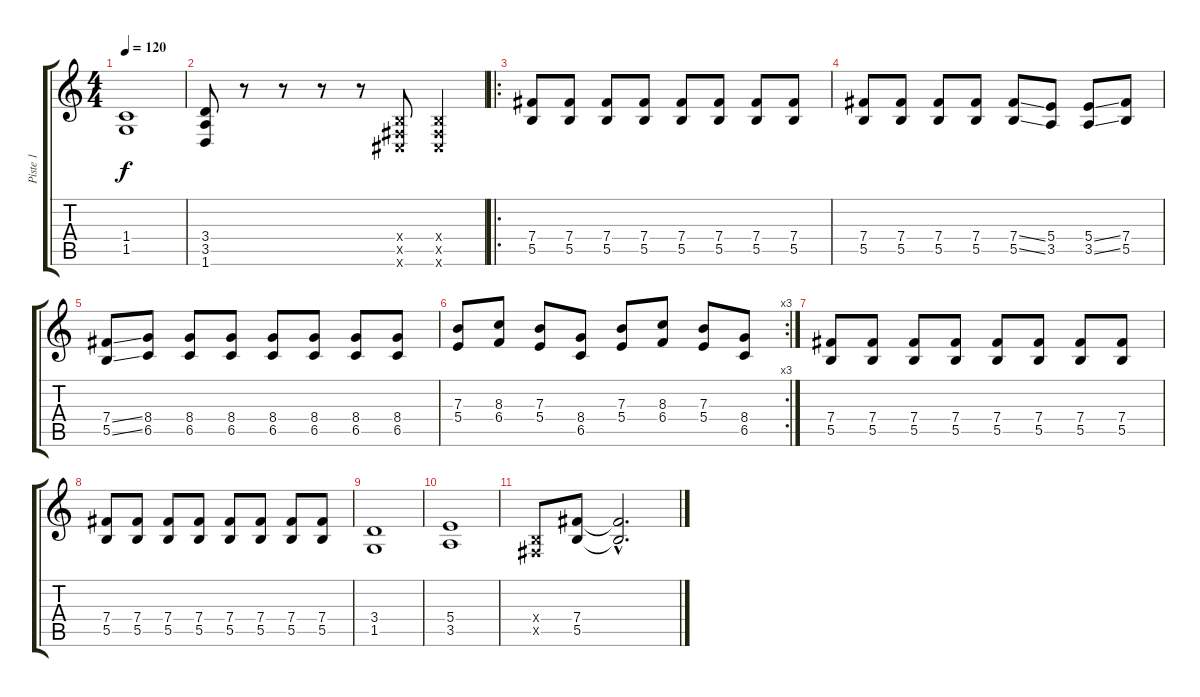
\track ("Piste 1" "Piste 1") {instrument overdrivenguitar}
\staff {score tabs}
\tuning (Db4 Ab3 E3 B2 Gb2 Db2) {hide}
\ts (4 4)
\tempo 120
\clef g2
\ks c
(1.4 1.5).1{dy f} |
(3.4 3.5 1.6).8 r.8 r.8 r.8 r.8 (0.4{x} 0.5{x} 0.6{x}).8 (0.4{x} 0.5{x} 0.6{x}).4 |
\ro
(7.4 5.5).8{volume 13} (7.4 5.5).8 (7.4 5.5).8 (7.4 5.5).8 (7.4 5.5).8 (7.4 5.5).8 (7.4 5.5).8 (7.4 5.5).8 |
(7.4 5.5).8 (7.4 5.5).8 (7.4 5.5).8 (7.4 5.5).8 (7.4{ss} 5.5{ss}).8 (5.4 3.5).8 (5.4{ss} 3.5{ss}).8 (7.4 5.5).8 |
(7.4{ss} 5.5{ss}).8 (8.4 6.5).8 (8.4 6.5).8 (8.4 6.5).8 (8.4 6.5).8 (8.4 6.5).8 (8.4 6.5).8 (8.4 6.5).8 |
\rc 3
(7.3 5.4).8 (8.3 6.4).8 (7.3 5.4).8 (8.4 6.5).8 (7.3 5.4).8 (8.3 6.4).8 (7.3 5.4).8 (8.4 6.5).8 |
(7.4 5.5).8 (7.4 5.5).8 (7.4 5.5).8 (7.4 5.5).8 (7.4 5.5).8 (7.4 5.5).8 (7.4 5.5).8 (7.4 5.5).8 |
(7.4 5.5).8 (7.4 5.5).8 (7.4 5.5).8 (7.4 5.5).8 (7.4 5.5).8 (7.4 5.5).8 (7.4 5.5).8 (7.4 5.5).8 |
(3.4 1.5).1 |
(5.4 3.5).1 |
(0.4{x} 0.5{x}).8 (7.4 5.5).8 (7.4{hac t} 5.5{hac t}).2{d}
